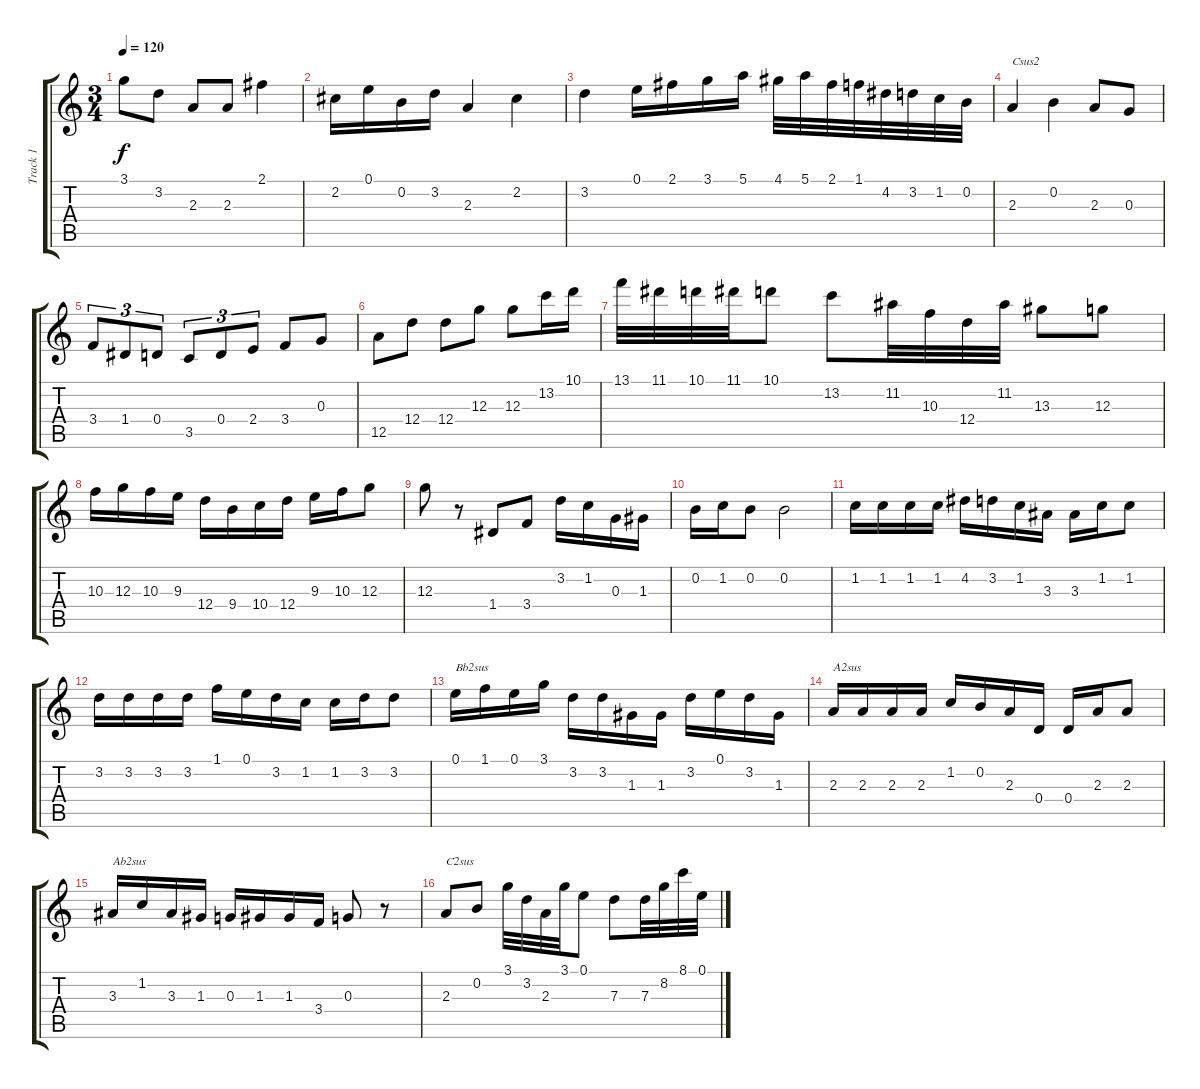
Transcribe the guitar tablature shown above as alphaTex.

\track ("Track 1" "Track 1") {instrument electricguitarjazz}
\staff {score tabs}
\tuning (E4 B3 G3 D3 A2 E2) {hide}
\ts (3 4)
\tempo 120
\clef g2
\ks c
3.1.8{dy f} 3.2.8 2.3.8 2.3.8 2.1.4 |
2.2.16 0.1.16 0.2.16 3.2.16 2.3.4 2.2.4 |
3.2.4 0.1.16 2.1.16 3.1.16 5.1.16 4.1.32 5.1.32 2.1.32 1.1.32 4.2.32 3.2.32 1.2.32 0.2.32 |
2.3.4{txt "Csus2"} 0.2.4 2.3.8 0.3.8 |
3.4.8{tu (3 2)} 1.4.8{tu (3 2)} 0.4.8{tu (3 2)} 3.5.8{tu (3 2)} 0.4.8{tu (3 2)} 2.4.8{tu (3 2)} 3.4.8 0.3.8 |
12.5.8 12.4.8 12.4.8 12.3.8 12.3.8 13.2.16 10.1.16 |
13.1.32 11.1.32 10.1.32 11.1.32 10.1.8 13.2.8 11.2.32 10.3.32 12.4.32 11.2.32 13.3.8 12.3.8 |
10.3.16 12.3.16 10.3.16 9.3.16 12.4.16 9.4.16 10.4.16 12.4.16 9.3.16 10.3.16 12.3.8 |
12.3.8 r.8 1.4.8 3.4.8 3.2.16 1.2.16 0.3.16 1.3.16 |
0.2.16 1.2.16 0.2.8 0.2.2 |
1.2.16 1.2.16 1.2.16 1.2.16 4.2.16 3.2.16 1.2.16 3.3.16 3.3.16 1.2.16 1.2.8 |
3.2.16 3.2.16 3.2.16 3.2.16 1.1.16 0.1.16 3.2.16 1.2.16 1.2.16 3.2.16 3.2.8 |
0.1.16{txt "Bb2sus"} 1.1.16 0.1.16 3.1.16 3.2.16 3.2.16 1.3.16 1.3.16 3.2.16 0.1.16 3.2.16 1.3.16 |
2.3.16{txt "A2sus"} 2.3.16 2.3.16 2.3.16 1.2.16 0.2.16 2.3.16 0.4.16 0.4.16 2.3.16 2.3.8 |
3.3.16{txt "Ab2sus"} 1.2.16 3.3.16 1.3.16 0.3.16 1.3.16 1.3.16 3.4.16 0.3.8 r.8 |
2.3.8{txt "C2sus"} 0.2.8 3.1.32 3.2.32 2.3.32 3.1.32 0.1.8 7.3.8 7.3.32 8.2.32 8.1.32 0.1.32
